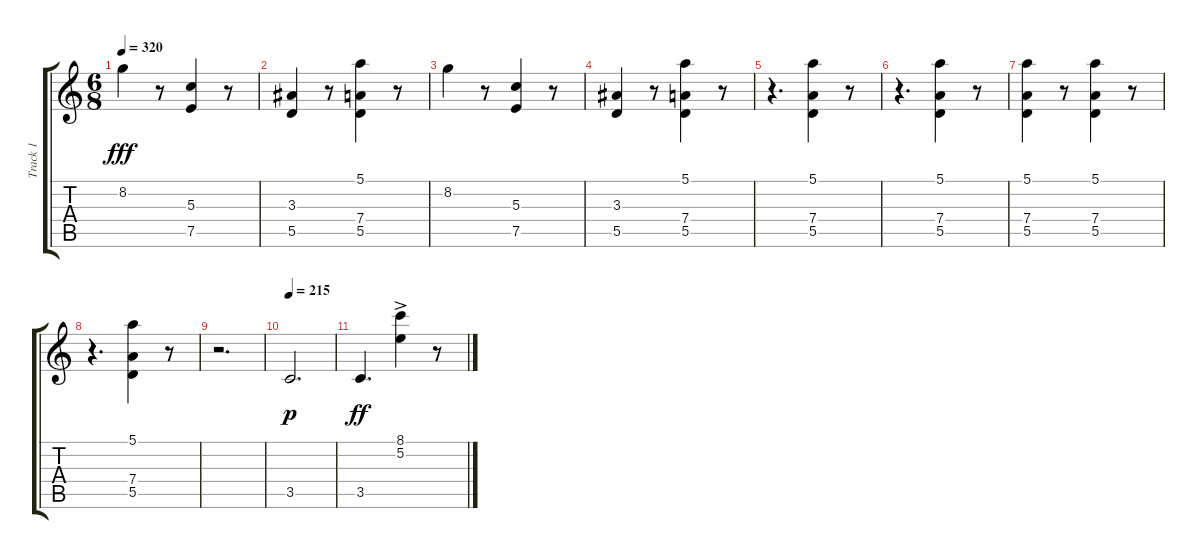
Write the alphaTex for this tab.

\track ("Track 1" "Track 1") {instrument acousticguitarnylon}
\staff {score tabs}
\tuning (E4 B3 G3 D3 A2 E2) {hide}
\ts (6 8)
\tempo 320
\clef g2
\ks c
8.2.4{dy fff} r.8 (5.3 7.5).4 r.8 |
(3.3 5.5).4 r.8 (5.1 7.4 5.5).4 r.8 |
8.2.4 r.8 (5.3 7.5).4 r.8 |
(3.3 5.5).4 r.8 (5.1 7.4 5.5).4 r.8 |
r.4{d} (5.1 7.4 5.5).4 r.8 |
r.4{d} (5.1 7.4 5.5).4 r.8 |
(5.1 7.4 5.5).4 r.8 (5.1 7.4 5.5).4 r.8 |
r.4{d} (5.1 7.4 5.5).4 r.8 |
r.2{d} |
\tempo 215
3.5.2{d dy p} |
3.5.4{d dy ff} (8.1{ac} 5.2).4 r.8
